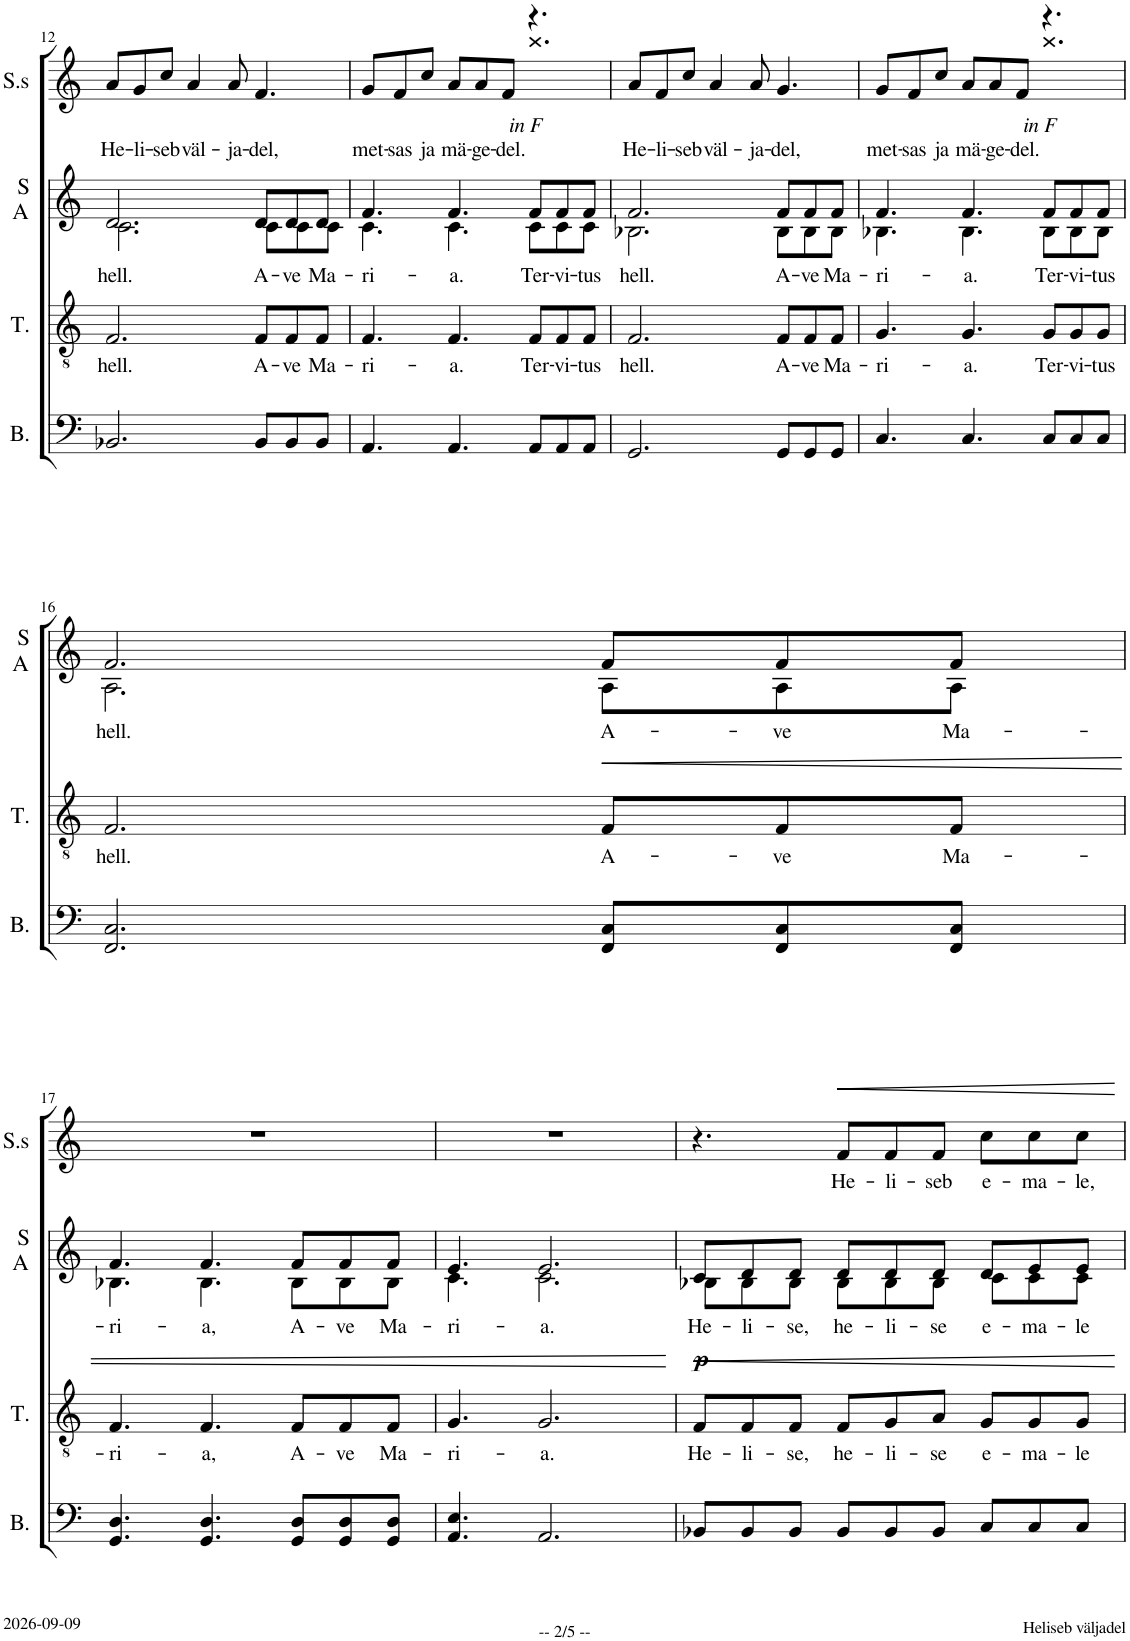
**kern	**kern	**text	**dynam	**kern	**text	**kern	**text	**dynam
*part4	*part3	*part3	*part3	*part2	*part2	*part1	*part1	*part1
*staff4	*staff3	*staff3	*staff3	*staff2	*staff2	*staff1	*staff1	*staff1
*I"Bass	*I"Tenor	*	*	*I"Sopran Alt	*	*I"Sopr. solo	*	*
*I'B.	*I'T.	*	*	*I'S A	*	*I'S.s	*	*
!!LO:PB:g=z
*clefF4	*clefGv2	*	*	*clefG2	*	*clefG2	*	*
*k[]	*k[]	*	*	*k[]	*	*k[]	*	*
*M9/8	*M9/8	*	*	*M9/8	*	*M9/8	*	*
=12	=12	=12	=12	=12	=12	=12	=12	=12
!	!	!LO:LY:b	!	!	!LO:LY:b	!	!LO:LY:b	!
*	*	*	*	*^	*	*	*	*
2.BB-X/	2.F/	hell.	.	2.d/	2.c\	hell.	8a/L	He-	.
!	!	!	!	!	!	!	!	!LO:LY:b	!
.	.	.	.	.	.	.	8g/	-li-	.
!	!	!	!	!	!	!	!	!LO:LY:b	!
.	.	.	.	.	.	.	8cc/J	-seb	.
!	!	!	!	!	!	!	!	!LO:LY:b	!
.	.	.	.	.	.	.	4a/	väl-	.
!	!	!	!	!	!	!	!	!LO:LY:b	!
.	.	.	.	.	.	.	8a/	-ja-	.
!	!	!LO:LY:b	!	!	!	!LO:LY:b	!	!LO:LY:b	!
8BB-/L	8F/L	A-	.	8d/L	8c\L	A-	4.f/	-del,	.
!	!	!LO:LY:b	!	!	!	!LO:LY:b	!	!	!
8BB-/	8F/	-ve	.	8d/	8c\	-ve	.	.	.
!	!	!LO:LY:b	!	!	!	!LO:LY:b	!	!	!
8BB-/J	8F/J	Ma-	.	8d/J	8c\J	Ma-	.	.	.
=13	=13	=13	=13	=13	=13	=13	=13	=13	=13
!	!	!LO:LY:b	!	!	!	!LO:LY:b	!	!LO:LY:b	!
*	*	*	*	*	*	*	*^	*	*
4.AA/	4.F/	-ri-	.	4.f/	4.c\	-ri-	8g/L	2.ryy	met-	.
!	!	!	!	!	!	!	!	!	!LO:LY:b	!
.	.	.	.	.	.	.	8f/	.	-sas	.
!	!	!	!	!	!	!	!	!	!LO:LY:b	!
.	.	.	.	.	.	.	8cc/J	.	ja	.
!	!	!LO:LY:b	!	!	!	!LO:LY:b	!	!	!LO:LY:b	!
4.AA/	4.F/	-a.	.	4.f/	4.c\	-a.	8a/L	.	mä-	.
!	!	!	!	!	!	!	!	!	!LO:LY:b	!
.	.	.	.	.	.	.	8a/	.	-ge-	.
!	!	!	!	!	!	!	!	!	!LO:LY:b	!
.	.	.	.	.	.	.	8f/J	.	-del.	.
!	!	!	!	!	!	!	!LO:TX:b:i:t=in F	!	!	!
!	!	!LO:LY:b	!	!	!	!LO:LY:b	!	!	!	!
8AA/L	8F/L	Ter-	.	8f/L	8c\L	Ter-	4.r	4.ff	.	.
!	!	!LO:LY:b	!	!	!	!LO:LY:b	!	!	!	!
8AA/	8F/	-vi-	.	8f/	8c\	-vi-	.	.	.	.
!	!	!LO:LY:b	!	!	!	!LO:LY:b	!	!	!	!
8AA/J	8F/J	-tus	.	8f/J	8c\J	-tus	.	.	.	.
*	*	*	*	*	*	*	*v	*v	*	*
=14	=14	=14	=14	=14	=14	=14	=14	=14	=14
!	!	!LO:LY:b	!	!	!	!LO:LY:b	!	!LO:LY:b	!
2.GG/	2.F/	hell.	.	2.f/	2.B-X\	hell.	8a/L	He-	.
!	!	!	!	!	!	!	!	!LO:LY:b	!
.	.	.	.	.	.	.	8f/	-li-	.
!	!	!	!	!	!	!	!	!LO:LY:b	!
.	.	.	.	.	.	.	8cc/J	-seb	.
!	!	!	!	!	!	!	!	!LO:LY:b	!
.	.	.	.	.	.	.	4a/	väl-	.
!	!	!	!	!	!	!	!	!LO:LY:b	!
.	.	.	.	.	.	.	8a/	-ja-	.
!	!	!LO:LY:b	!	!	!	!LO:LY:b	!	!LO:LY:b	!
8GG/L	8F/L	A-	.	8f/L	8B-\L	A-	4.g/	-del,	.
!	!	!LO:LY:b	!	!	!	!LO:LY:b	!	!	!
8GG/	8F/	-ve	.	8f/	8B-\	-ve	.	.	.
!	!	!LO:LY:b	!	!	!	!LO:LY:b	!	!	!
8GG/J	8F/J	Ma-	.	8f/J	8B-\J	Ma-	.	.	.
=15	=15	=15	=15	=15	=15	=15	=15	=15	=15
!	!	!LO:LY:b	!	!	!	!LO:LY:b	!	!LO:LY:b	!
*	*	*	*	*	*	*	*^	*	*
4.C/	4.G/	-ri-	.	4.f/	4.B-X\	-ri-	8g/L	2.ryy	met-	.
!	!	!	!	!	!	!	!	!	!LO:LY:b	!
.	.	.	.	.	.	.	8f/	.	-sas	.
!	!	!	!	!	!	!	!	!	!LO:LY:b	!
.	.	.	.	.	.	.	8cc/J	.	ja	.
!	!	!LO:LY:b	!	!	!	!LO:LY:b	!	!	!LO:LY:b	!
4.C/	4.G/	-a.	.	4.f/	4.B-\	-a.	8a/L	.	mä-	.
!	!	!	!	!	!	!	!	!	!LO:LY:b	!
.	.	.	.	.	.	.	8a/	.	-ge-	.
!	!	!	!	!	!	!	!	!	!LO:LY:b	!
.	.	.	.	.	.	.	8f/J	.	-del.	.
!	!	!	!	!	!	!	!LO:TX:b:i:t=in F	!	!	!
!	!	!LO:LY:b	!	!	!	!LO:LY:b	!	!	!	!
8C/L	8G/L	Ter-	.	8f/L	8B-\L	Ter-	4.r	4.ff	.	.
!	!	!LO:LY:b	!	!	!	!LO:LY:b	!	!	!	!
8C/	8G/	-vi-	.	8f/	8B-\	-vi-	.	.	.	.
!	!	!LO:LY:b	!	!	!	!LO:LY:b	!	!	!	!
8C/J	8G/J	-tus	.	8f/J	8B-\J	-tus	.	.	.	.
*	*	*	*	*	*	*	*v	*v	*	*
!!LO:LB:g=z
=16	=16	=16	=16	=16	=16	=16	=16	=16	=16
!	!	!LO:LY:b	!	!	!	!LO:LY:b	!	!	!
2.FF/ 2.C/	2.F/	hell.	.	2.f/	2.A\	hell.	8%9r	.	.
!	!	!LO:LY:b	!LO:HP:b	!	!	!LO:LY:b	!	!	!
8FF/ 8C/L	8F/L	A-	<	8f/L	8A\L	A-	.	.	.
!	!	!LO:LY:b	!	!	!	!LO:LY:b	!	!	!
8FF/ 8C/	8F/	-ve	.	8f/	8A\	-ve	.	.	.
!	!	!LO:LY:b	!	!	!	!LO:LY:b	!	!	!
8FF/ 8C/J	8F/J	Ma-	.	8f/J	8A\J	Ma-	.	.	.
!!LO:LB:g=z
=17	=17	=17	=17	=17	=17	=17	=17	=17	=17
!	!	!LO:LY:b	!	!	!	!LO:LY:b	!	!	!
4.GG/ 4.D/	4.F/	-ri-	.	4.f/	4.B-X\	-ri-	8%9r	.	.
!	!	!LO:LY:b	!	!	!	!LO:LY:b	!	!	!
4.GG/ 4.D/	4.F/	-a,	.	4.f/	4.B-\	-a,	.	.	.
!	!	!LO:LY:b	!	!	!	!LO:LY:b	!	!	!
8GG/ 8D/L	8F/L	A-	.	8f/L	8B-\L	A-	.	.	.
!	!	!LO:LY:b	!	!	!	!LO:LY:b	!	!	!
8GG/ 8D/	8F/	-ve	.	8f/	8B-\	-ve	.	.	.
!	!	!LO:LY:b	!	!	!	!LO:LY:b	!	!	!
8GG/ 8D/J	8F/J	Ma-	.	8f/J	8B-\J	Ma-	.	.	.
=18	=18	=18	=18	=18	=18	=18	=18	=18	=18
!	!	!LO:LY:b	!	!	!	!LO:LY:b	!	!	!
4.AA/ 4.E/	4.G/	-ri-	.	4.e/	4.c\	-ri-	8%9r	.	.
!	!	!LO:LY:b	!	!	!	!LO:LY:b	!	!	!
2.AA/	2.G/	-a.	.	2.e/	2.c\	-a.	.	.	.
*	*	*	*	*v	*v	*	*	*	*
.	.	.	[	.	.	.	.	.
=19	=19	=19	=19	=19	=19	=19	=19	=19
!	!	!LO:LY:b	!LO:HP:b	!	!LO:LY:b	!	!	!
*	*	*	*	*^	*	*	*	*
!	!	!	!LO:DY:n=1:a	!	!	!	!	!	!
8BB-X/L	8F/L	He-	< p	8c/L	8B-X\L	He-	4.r	.	.
!	!	!LO:LY:b	!	!	!	!LO:LY:b	!	!	!
8BB-/	8F/	-li-	.	8d/	8B-\	-li-	.	.	.
!	!	!LO:LY:b	!	!	!	!LO:LY:b	!	!	!
8BB-/J	8F/J	-se,	.	8d/J	8B-\J	-se,	.	.	.
!	!	!LO:LY:b	!	!	!	!LO:LY:b	!	!LO:LY:b	!LO:HP:b
8BB-/L	8F/L	he-	.	8d/L	8B-\L	he-	8f/L	He-	<
!	!	!LO:LY:b	!	!	!	!LO:LY:b	!	!LO:LY:b	!
8BB-/	8G/	-li-	.	8d/	8B-\	-li-	8f/	-li-	.
!	!	!LO:LY:b	!	!	!	!LO:LY:b	!	!LO:LY:b	!
8BB-/J	8A/J	-se	.	8d/J	8B-\J	-se	8f/J	-seb	.
!	!	!LO:LY:b	!	!	!	!LO:LY:b	!	!LO:LY:b	!
8C/L	8G/L	e-	.	8d/L	8c\L	e-	8cc\L	e-	.
!	!	!LO:LY:b	!	!	!	!LO:LY:b	!	!LO:LY:b	!
8C/	8G/	-ma-	.	8e/	8c\	-ma-	8cc\	-ma-	.
!	!	!LO:LY:b	!	!	!	!LO:LY:b	!	!LO:LY:b	!
8C/J	8G/J	-le	.	8e/J	8c\J	-le	8cc\J	-le,	.
*	*	*	*	*v	*v	*	*	*	*
.	.	.	[	.	.	.	.	[
=	=	=	=	=	=	=	=	=
*-	*-	*-	*-	*-	*-	*-	*-	*-
